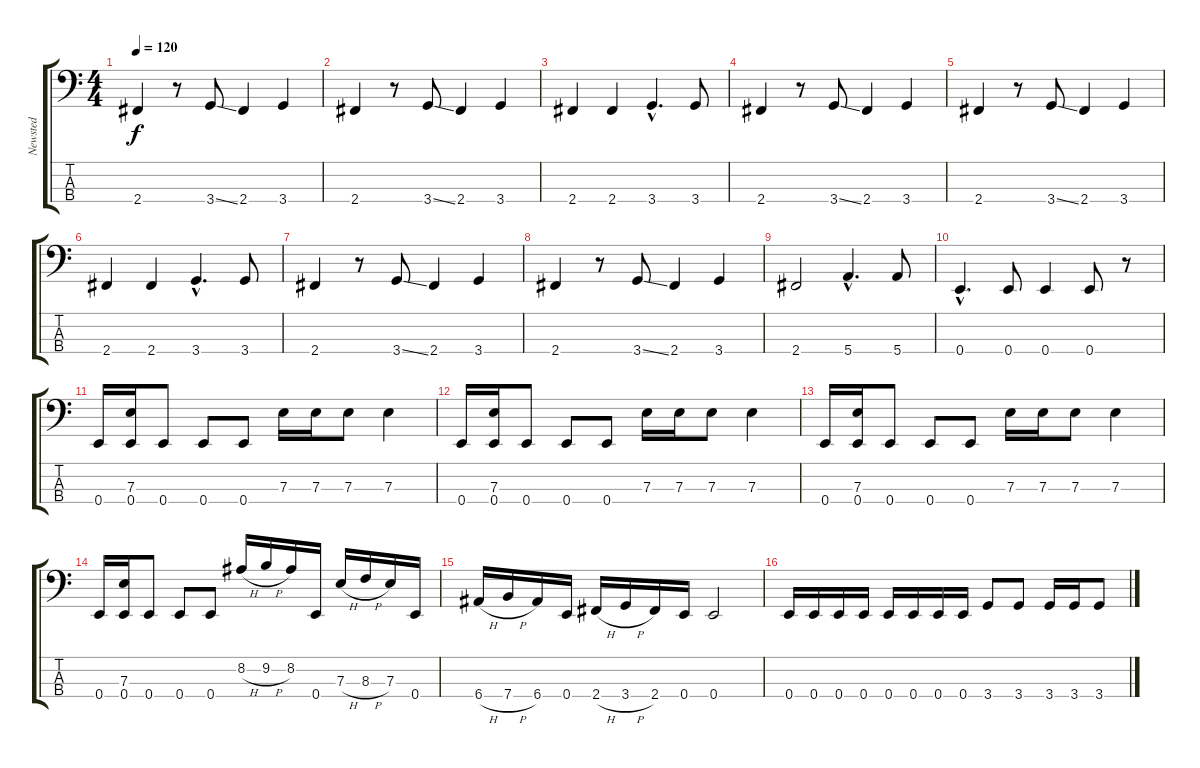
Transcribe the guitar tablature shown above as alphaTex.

\track ("Newsted" "Newsted") {instrument electricbassfinger}
\staff {score tabs}
\tuning (G2 D2 A1 E1) {hide}
\ts (4 4)
\tempo 120
\clef f4
\ks c
2.4.4{dy f} r.8 3.4{ss}.8 2.4.4 3.4.4 |
2.4.4 r.8 3.4{ss}.8 2.4.4 3.4.4 |
2.4.4 2.4.4 3.4{hac}.4{d} 3.4.8 |
2.4.4 r.8 3.4{ss}.8 2.4.4 3.4.4 |
2.4.4 r.8 3.4{ss}.8 2.4.4 3.4.4 |
2.4.4 2.4.4 3.4{hac}.4{d} 3.4.8 |
2.4.4 r.8 3.4{ss}.8 2.4.4 3.4.4 |
2.4.4 r.8 3.4{ss}.8 2.4.4 3.4.4 |
2.4.2 5.4{hac}.4{d} 5.4.8 |
0.4{hac}.4{d} 0.4.8 0.4.4 0.4.8 r.8 |
0.4.16 (7.3 0.4).16 0.4.8 0.4.8 0.4.8 7.3.16 7.3.16 7.3.8 7.3.4 |
0.4.16 (7.3 0.4).16 0.4.8 0.4.8 0.4.8 7.3.16 7.3.16 7.3.8 7.3.4 |
0.4.16 (7.3 0.4).16 0.4.8 0.4.8 0.4.8 7.3.16 7.3.16 7.3.8 7.3.4 |
0.4.16 (7.3 0.4).16 0.4.8 0.4.8 0.4.8 8.2{h}.16 9.2{h}.16 8.2.16 0.4.16 7.3{h}.16 8.3{h}.16 7.3.16 0.4.16 |
6.4{h}.16 7.4{h}.16 6.4.16 0.4.16 2.4{h}.16 3.4{h}.16 2.4.16 0.4.16 0.4.2 |
0.4.16 0.4.16 0.4.16 0.4.16 0.4.16 0.4.16 0.4.16 0.4.16 3.4.8 3.4.8 3.4.16 3.4.16 3.4.8
